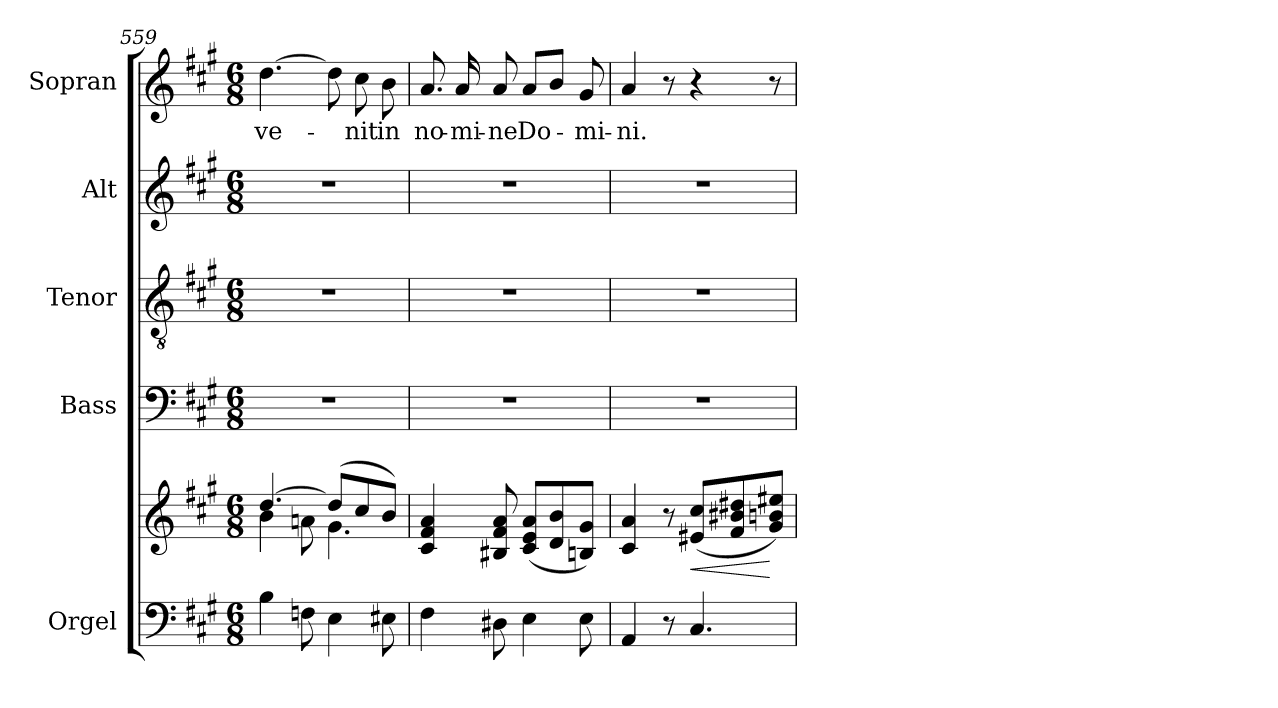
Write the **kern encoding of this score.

**kern	**kern	**dynam	**kern	**kern	**kern	**kern	**text
*part5	*part5	*part5	*part4	*part3	*part2	*part1	*part1
*staff6	*staff5	*staff5/6	*staff4	*staff3	*staff2	*staff1	*staff1
*I"Orgel	*	*	*I"Bass	*I"Tenor	*I"Alt	*I"Sopran	*
*I'Org.	*	*	*I'B.	*I'T.	*I'A.	*I'S.	*
*clefF4	*clefG2	*	*clefF4	*clefGv2	*clefG2	*clefG2	*
*k[f#c#g#]	*k[f#c#g#]	*	*k[f#c#g#]	*k[f#c#g#]	*k[f#c#g#]	*k[f#c#g#]	*
*A:	*A:	*	*A:	*A:	*A:	*A:	*
*M6/8	*M6/8	*	*M6/8	*M6/8	*M6/8	*M6/8	*
=559	=559	=559	=559	=559	=559	=559	=559
*	*^	*	*	*	*	*	*
!	!	!	!	!	!	!	!	!LO:LY:b
4B\	[>4.dd/	4b\	.	2.r	2.r	2.r	[4.dd\	ve-
8Fn\	.	8an\	.	.	.	.	.	.
4E\	(>8dd/L]	4.g#\	.	.	.	.	8dd\]	.
!	!	!	!	!	!	!	!	!LO:LY:b
.	8cc#/	.	.	.	.	.	8cc#\	-nit
!	!	!	!	!	!	!	!	!LO:LY:b
8E#\	8b/J)	.	.	.	.	.	8b\	in
*	*v	*v	*	*	*	*	*	*
=560	=560	=560	=560	=560	=560	=560	=560
!	!	!	!	!	!	!	!LO:LY:b
4F#\	4c#/ 4f#/ 4a/	.	2.r	2.r	2.r	8.a/	no-
!	!	!	!	!	!	!	!LO:LY:b
.	.	.	.	.	.	16a/	-mi-
!	!	!	!	!	!	!	!LO:LY:b
8D#X\	8B#X/ 8f#/ 8a/	.	.	.	.	8a/	-ne
!	!	!	!	!	!	!	!LO:LY:b
4E\	(<8c#/ 8e/ 8a/L	.	.	.	.	8a/L	Do-
.	8d/ 8b/	.	.	.	.	8b/J	.
!	!	!	!	!	!	!	!LO:LY:b
8E\	8Bn/ 8g#/J)	.	.	.	.	8g#/	-mi-
!!LO:PB:g=z
=561	=561	=561	=561	=561	=561	=561	=561
!	!	!	!	!	!	!	!LO:LY:b
4AA/	4c#/ 4a/	.	2.r	2.r	2.r	4a/	-ni.
8r	8r	.	.	.	.	8r	.
!	!	!LO:HP:b	!	!	!	!	!
4.C#/	(<8e#X/ 8cc#/L	<	.	.	.	4r	.
.	8f#/ 8b#X/ 8dd#X/	.	.	.	.	.	.
.	8g#/ 8bn/ 8ee#X/J)	[	.	.	.	8r	.
=	=	=	=	=	=	=	=
*-	*-	*-	*-	*-	*-	*-	*-
